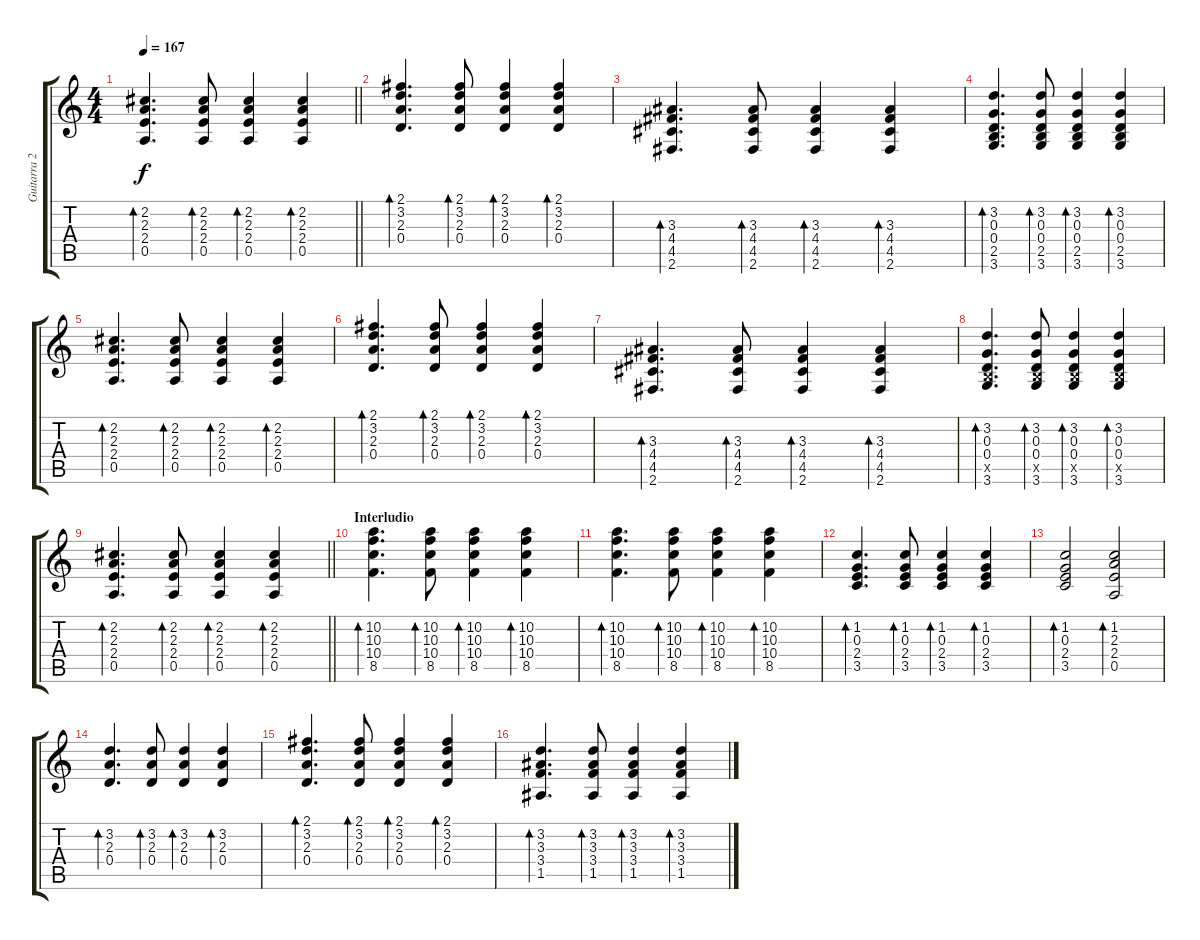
\track ("Guitarra 2" "Guitarra 2") {instrument electricguitarclean}
\staff {score tabs}
\tuning (E4 B3 G3 D3 A2 E2) {hide}
\ts (4 4)
\tempo 167
\clef g2
\barLineRight lightlight
\ks c
(2.2 2.3 2.4 0.5).4{d bd 60 dy f} (2.2 2.3 2.4 0.5).8{bd 60} (2.2 2.3 2.4 0.5).4{bd 60} (2.2 2.3 2.4 0.5).4{bd 60} |
(2.1 3.2 2.3 0.4).4{d bd 60} (2.1 3.2 2.3 0.4).8{bd 60} (2.1 3.2 2.3 0.4).4{bd 60} (2.1 3.2 2.3 0.4).4{bd 60} |
(3.3 4.4 4.5 2.6).4{d bd 60} (3.3 4.4 4.5 2.6).8{bd 60} (3.3 4.4 4.5 2.6).4{bd 60} (3.3 4.4 4.5 2.6).4{bd 60} |
(3.2 0.3 0.4 2.5 3.6).4{d bd 60} (3.2 0.3 0.4 2.5 3.6).8{bd 60} (3.2 0.3 0.4 2.5 3.6).4{bd 60} (3.2 0.3 0.4 2.5 3.6).4{bd 60} |
(2.2 2.3 2.4 0.5).4{d bd 60} (2.2 2.3 2.4 0.5).8{bd 60} (2.2 2.3 2.4 0.5).4{bd 60} (2.2 2.3 2.4 0.5).4{bd 60} |
(2.1 3.2 2.3 0.4).4{d bd 60} (2.1 3.2 2.3 0.4).8{bd 60} (2.1 3.2 2.3 0.4).4{bd 60} (2.1 3.2 2.3 0.4).4{bd 60} |
(3.3 4.4 4.5 2.6).4{d bd 60} (3.3 4.4 4.5 2.6).8{bd 60} (3.3 4.4 4.5 2.6).4{bd 60} (3.3 4.4 4.5 2.6).4{bd 60} |
(3.2 0.3 0.4 2.5{x} 3.6).4{d bd 60} (3.2 0.3 0.4 2.5{x} 3.6).8{bd 60} (3.2 0.3 0.4 2.5{x} 3.6).4{bd 60} (3.2 0.3 0.4 2.5{x} 3.6).4{bd 60} |
\barLineRight lightlight
(2.2 2.3 2.4 0.5).4{d bd 60} (2.2 2.3 2.4 0.5).8{bd 60} (2.2 2.3 2.4 0.5).4{bd 60} (2.2 2.3 2.4 0.5).4{bd 60} |
\section ("" "Interludio")
(10.2 10.3 10.4 8.5).4{d bd 60} (10.2 10.3 10.4 8.5).8{bd 60} (10.2 10.3 10.4 8.5).4{bd 60} (10.2 10.3 10.4 8.5).4{bd 60} |
(10.2 10.3 10.4 8.5).4{d bd 60} (10.2 10.3 10.4 8.5).8{bd 60} (10.2 10.3 10.4 8.5).4{bd 60} (10.2 10.3 10.4 8.5).4{bd 60} |
(1.2 0.3 2.4 3.5).4{d bd 60} (1.2 0.3 2.4 3.5).8{bd 60} (1.2 0.3 2.4 3.5).4{bd 60} (1.2 0.3 2.4 3.5).4{bd 60} |
(1.2 0.3 2.4 3.5).2{bd 60} (1.2 2.3 2.4 0.5).2{bd 60} |
(3.2 2.3 0.4).4{d bd 60} (3.2 2.3 0.4).8{bd 60} (3.2 2.3 0.4).4{bd 60} (3.2 2.3 0.4).4{bd 60} |
(2.1 3.2 2.3 0.4).4{d bd 60} (2.1 3.2 2.3 0.4).8{bd 60} (2.1 3.2 2.3 0.4).4{bd 60} (2.1 3.2 2.3 0.4).4{bd 60} |
(3.2 3.3 3.4 1.5).4{d bd 60} (3.2 3.3 3.4 1.5).8{bd 60} (3.2 3.3 3.4 1.5).4{bd 60} (3.2 3.3 3.4 1.5).4{bd 60}
